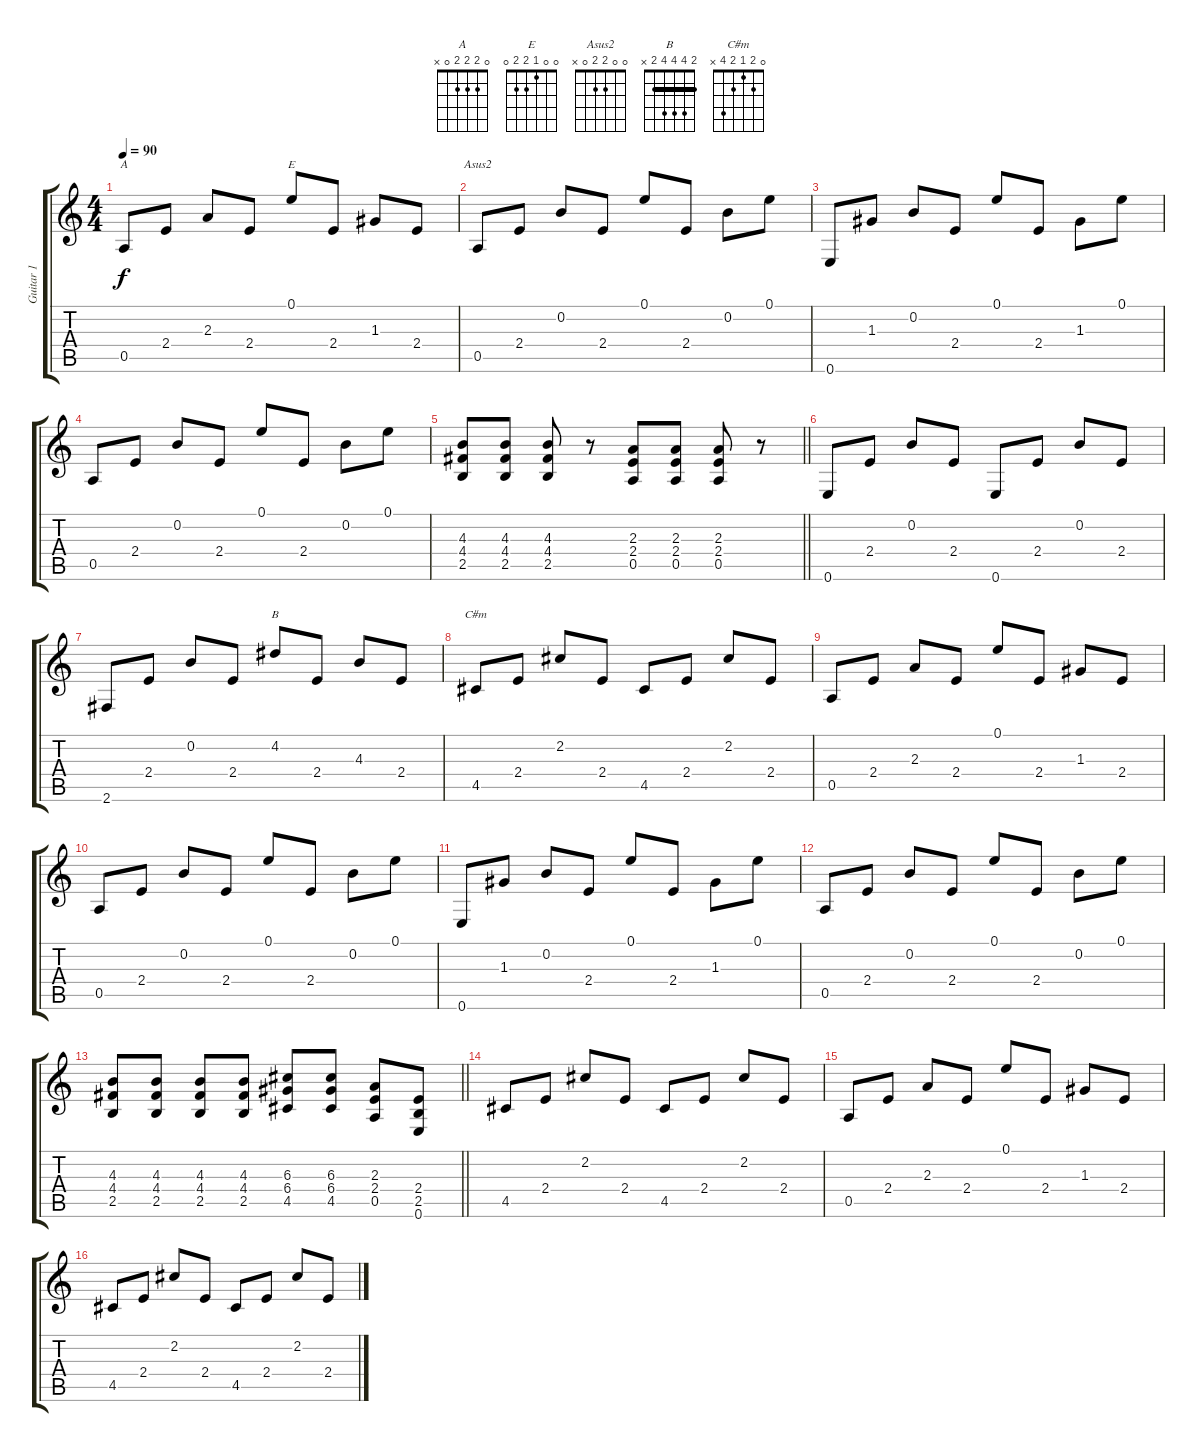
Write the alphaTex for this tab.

\track ("Guitar 1" "Guitar 1") {instrument overdrivenguitar}
\staff {score tabs}
\tuning (E4 B3 G3 D3 A2 E2) {hide}
\chord ("A" 0 2 2 2 0 x)
\chord ("E" 0 0 1 2 2 0)
\chord ("Asus2" 0 0 2 2 0 x)
\chord ("B" 2 4 4 4 2 x) {barre 2}
\chord ("C#m" 0 2 1 2 4 x)
\ts (4 4)
\tempo 90
\clef g2
\ks c
0.5.8{ch "A" dy f} 2.4.8 2.3.8 2.4.8 0.1.8{ch "E"} 2.4.8 1.3.8 2.4.8 |
0.5.8{ch "Asus2"} 2.4.8 0.2.8 2.4.8 0.1.8 2.4.8 0.2.8 0.1.8 |
0.6.8 1.3.8 0.2.8 2.4.8 0.1.8 2.4.8 1.3.8 0.1.8 |
0.5.8 2.4.8 0.2.8 2.4.8 0.1.8 2.4.8 0.2.8 0.1.8 |
\barLineRight lightlight
(4.3 4.4 2.5).8 (4.3 4.4 2.5).8 (4.3 4.4 2.5).8 r.8 (2.3 2.4 0.5).8 (2.3 2.4 0.5).8 (2.3 2.4 0.5).8 r.8 |
0.6.8 2.4.8 0.2.8 2.4.8 0.6.8 2.4.8 0.2.8 2.4.8 |
2.6.8 2.4.8 0.2.8 2.4.8 4.2.8{ch "B"} 2.4.8 4.3.8 2.4.8 |
4.5.8{ch "C#m"} 2.4.8 2.2.8 2.4.8 4.5.8 2.4.8 2.2.8 2.4.8 |
0.5.8 2.4.8 2.3.8 2.4.8 0.1.8 2.4.8 1.3.8 2.4.8 |
0.5.8 2.4.8 0.2.8 2.4.8 0.1.8 2.4.8 0.2.8 0.1.8 |
0.6.8 1.3.8 0.2.8 2.4.8 0.1.8 2.4.8 1.3.8 0.1.8 |
0.5.8 2.4.8 0.2.8 2.4.8 0.1.8 2.4.8 0.2.8 0.1.8 |
\barLineRight lightlight
(4.3 4.4 2.5).8 (4.3 4.4 2.5).8 (4.3 4.4 2.5).8 (4.3 4.4 2.5).8 (6.3 6.4 4.5).8 (6.3 6.4 4.5).8 (2.3 2.4 0.5).8 (2.4 2.5 0.6).8 |
4.5.8 2.4.8 2.2.8 2.4.8 4.5.8 2.4.8 2.2.8 2.4.8 |
0.5.8 2.4.8 2.3.8 2.4.8 0.1.8 2.4.8 1.3.8 2.4.8 |
4.5.8 2.4.8 2.2.8 2.4.8 4.5.8 2.4.8 2.2.8 2.4.8
